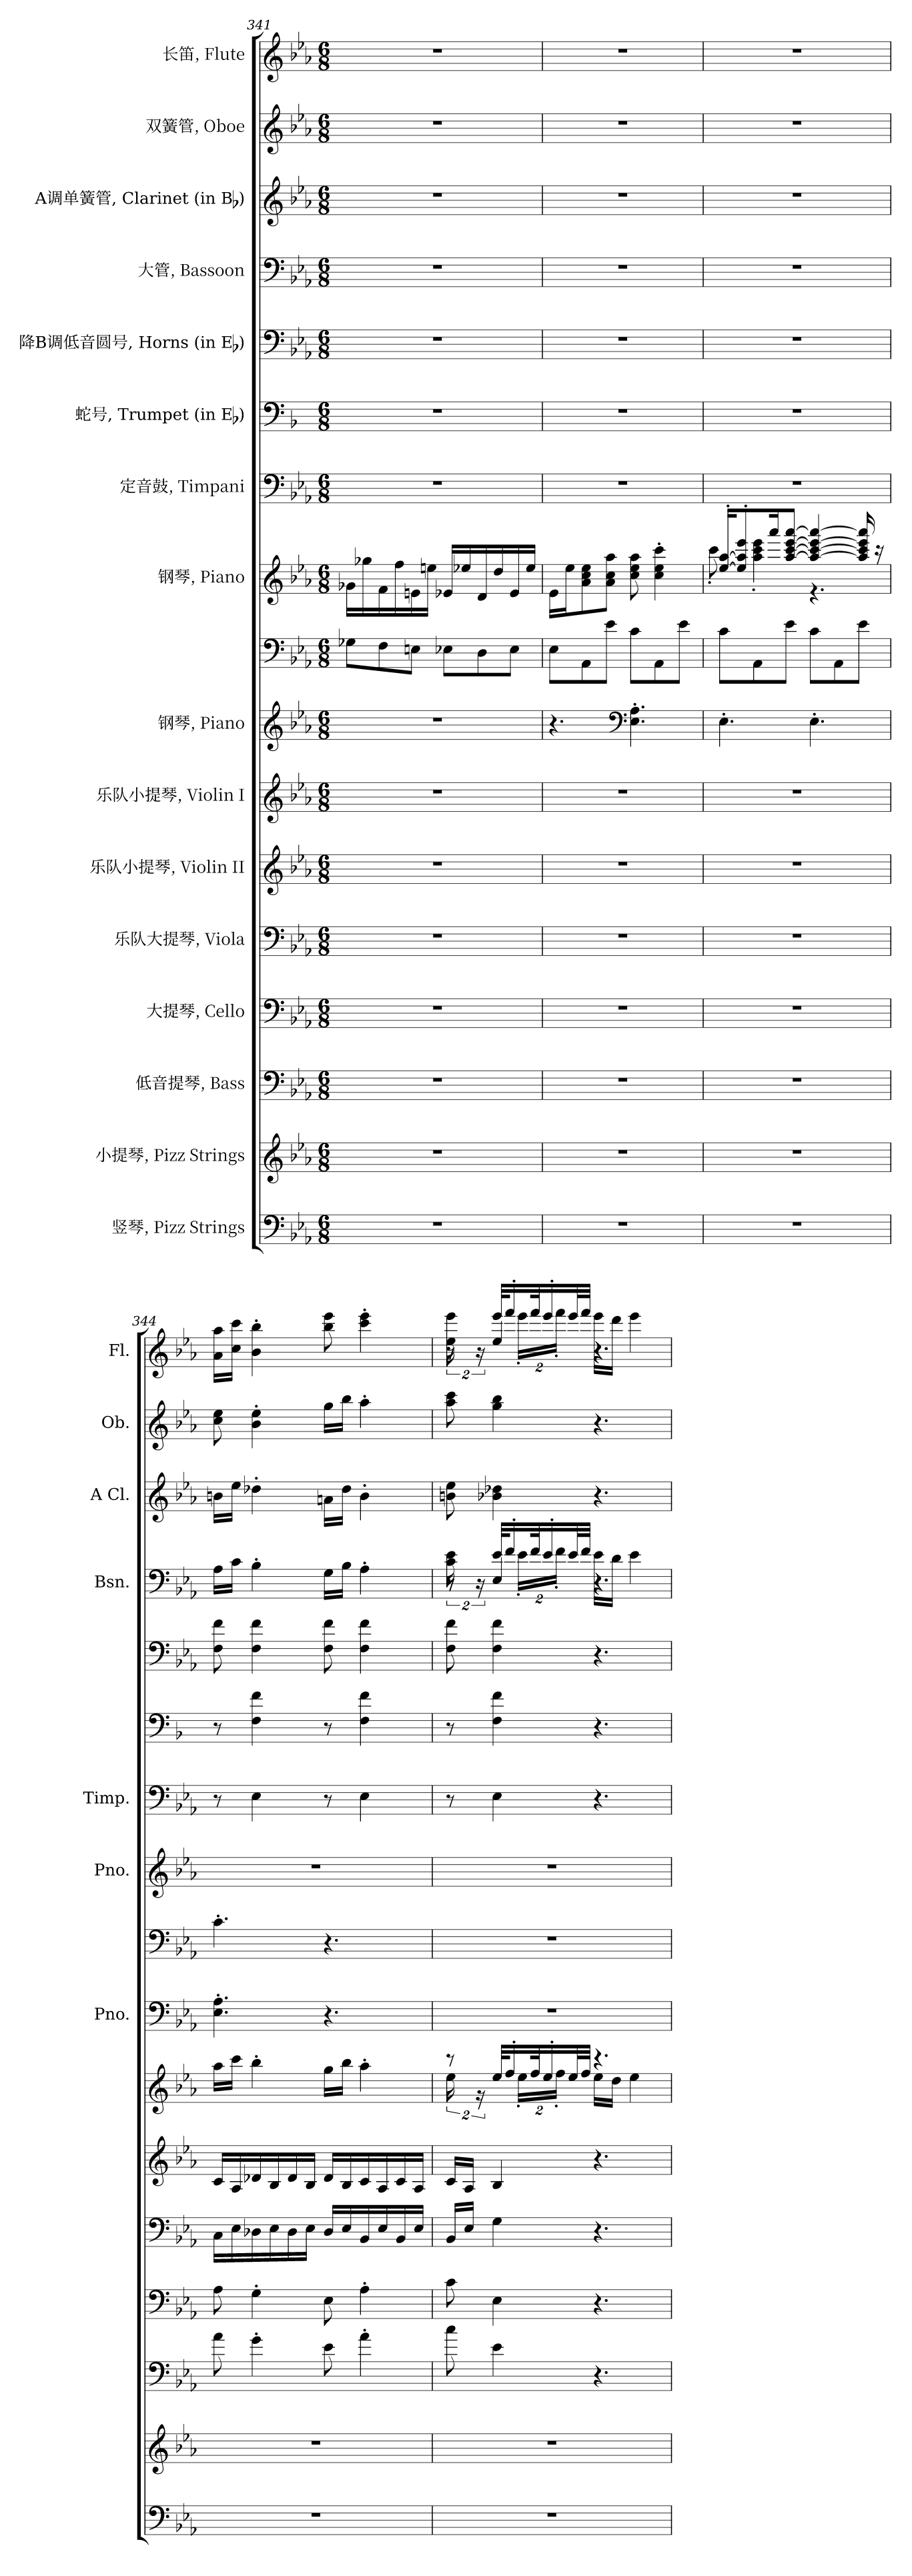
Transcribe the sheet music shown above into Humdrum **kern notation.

**kern	**kern	**kern	**kern	**kern	**kern	**kern	**kern	**kern	**kern	**kern	**kern	**kern	**kern	**kern	**kern	**kern
*part16	*part15	*part14	*part13	*part12	*part11	*part10	*part9	*part9	*part8	*part7	*part6	*part5	*part4	*part3	*part2	*part1
*staff17	*staff16	*staff15	*staff14	*staff13	*staff12	*staff11	*staff10	*staff9	*staff8	*staff7	*staff6	*staff5	*staff4	*staff3	*staff2	*staff1
*I"竖琴, Pizz Strings	*I"小提琴, Pizz Strings	*I"低音提琴, Bass	*I"大提琴, Cello	*I"乐队大提琴, Viola	*I"乐队小提琴, Violin II	*I"乐队小提琴, Violin I	*I"钢琴, Piano	*	*I"钢琴, Piano	*I"定音鼓, Timpani	*I"蛇号, Trumpet (in Eb)	*I"降B调低音圆号, Horns (in Eb)	*I"大管, Bassoon	*I"A调单簧管, Clarinet (in Bb)	*I"双簧管, Oboe	*I"长笛, Flute
*	*	*	*	*	*	*	*I'Pno.	*	*I'Pno.	*I'Timp.	*	*	*I'Bsn.	*I'A Cl.	*I'Ob.	*I'Fl.
*clefF4	*clefG2	*clefF4	*clefF4	*clefF4	*clefG2	*clefG2	*clefG2	*clefF4	*clefG2	*clefF4	*clefF4	*clefF4	*clefF4	*clefG2	*clefG2	*clefG2
*	*	*ITrd7c12	*	*	*	*	*	*	*	*	*ITrd1c2	*ITrd1c2	*	*ITrd2c3	*	*
*k[b-e-a-]	*k[b-e-a-]	*k[b-e-a-]	*k[b-e-a-]	*k[b-e-a-]	*k[b-e-a-]	*k[b-e-a-]	*k[b-e-a-]	*k[b-e-a-]	*k[b-e-a-]	*k[b-e-a-]	*k[b-e-a-]	*k[b-e-a-d-g-]	*k[b-e-a-]	*k[]	*k[b-e-a-]	*k[b-e-a-]
*M6/8	*M6/8	*M6/8	*M6/8	*M6/8	*M6/8	*M6/8	*M6/8	*M6/8	*M6/8	*M6/8	*M6/8	*M6/8	*M6/8	*M6/8	*M6/8	*M6/8
=341	=341	=341	=341	=341	=341	=341	=341	=341	=341	=341	=341	=341	=341	=341	=341	=341
2.r	2.r	2.r	2.r	2.r	2.r	2.r	2.r	8G-X\L	16g-X\LL	2.r	2.r	2.r	2.r	2.r	2.r	2.r
.	.	.	.	.	.	.	.	.	16gg-X\	.	.	.	.	.	.	.
.	.	.	.	.	.	.	.	8F\	16f\	.	.	.	.	.	.	.
.	.	.	.	.	.	.	.	.	16ff\	.	.	.	.	.	.	.
.	.	.	.	.	.	.	.	8En\J	16en\	.	.	.	.	.	.	.
.	.	.	.	.	.	.	.	.	16een\JJ	.	.	.	.	.	.	.
.	.	.	.	.	.	.	.	8E-X\L	16e-X/LL	.	.	.	.	.	.	.
.	.	.	.	.	.	.	.	.	16ee-X/	.	.	.	.	.	.	.
.	.	.	.	.	.	.	.	8D\	16d/	.	.	.	.	.	.	.
.	.	.	.	.	.	.	.	.	16dd/	.	.	.	.	.	.	.
.	.	.	.	.	.	.	.	8E-\J	16e-/	.	.	.	.	.	.	.
.	.	.	.	.	.	.	.	.	16ee-/JJ	.	.	.	.	.	.	.
!!LO:PB:g=z
=342	=342	=342	=342	=342	=342	=342	=342	=342	=342	=342	=342	=342	=342	=342	=342	=342
2.r	2.r	2.r	2.r	2.r	2.r	2.r	4.r	8E-\L	16e-\LL	2.r	2.r	2.r	2.r	2.r	2.r	2.r
.	.	.	.	.	.	.	.	.	16ee-\J	.	.	.	.	.	.	.
.	.	.	.	.	.	.	.	8AA-\	8a-\ 8cc\ 8ee-\	.	.	.	.	.	.	.
.	.	.	.	.	.	.	.	8e-\J	8a-\ 8cc\ 8aa-\J	.	.	.	.	.	.	.
*	*	*	*	*	*	*	*clefF4	*	*	*	*	*	*	*	*	*
.	.	.	.	.	.	.	4.E-\' 4.A-\'	8c\L	8cc\ 8ee-\ 8aa-\	.	.	.	.	.	.	.
.	.	.	.	.	.	.	.	8AA-\	4cc\' 4ee-\' 4ccc\'	.	.	.	.	.	.	.
.	.	.	.	.	.	.	.	8e-\J	.	.	.	.	.	.	.	.
=343	=343	=343	=343	=343	=343	=343	=343	=343	=343	=343	=343	=343	=343	=343	=343	=343
*	*	*	*	*	*	*	*	*	*^	*	*	*	*	*	*	*
2.r	2.r	2.r	2.r	2.r	2.r	2.r	4.E-'\	8c\L	[16ee-/' [16aa-/'KL	8ccc'\	2.r	2.r	2.r	2.r	2.r	2.r	2.r
.	.	.	.	.	.	.	.	.	8ee-/]' 8aa-/]' 8eee-/'	.	.	.	.	.	.	.	.
.	.	.	.	.	.	.	.	8AA-\	.	4aa-\' 4ccc\' 4eee-\'	.	.	.	.	.	.	.
.	.	.	.	.	.	.	.	.	16aaa-/K	.	.	.	.	.	.	.	.
.	.	.	.	.	.	.	.	8e-\J	[8aa-/ [8ccc/ [8eee-/ [8aaa-/J	.	.	.	.	.	.	.	.
.	.	.	.	.	.	.	4.E-'\	8c\L	4aa-/_ 4ccc/_ 4eee-/_ 4aaa-/_	4.r	.	.	.	.	.	.	.
.	.	.	.	.	.	.	.	8AA-\	.	.	.	.	.	.	.	.	.
.	.	.	.	.	.	.	.	8e-\J	16aa-/] 16ccc/] 16eee-/] 16aaa-/]	.	.	.	.	.	.	.	.
.	.	.	.	.	.	.	.	.	16r	.	.	.	.	.	.	.	.
*	*	*	*	*	*	*	*	*	*v	*v	*	*	*	*	*	*	*
=344	=344	=344	=344	=344	=344	=344	=344	=344	=344	=344	=344	=344	=344	=344	=344	=344
2.r	2.r	8A-\	8A-\	16C\LL	16c/LL	16aa-\LL	4.E-\' 4.A-\'	4.c'\	2.r	8r	8r	8E-\ 8e-\	16A-\LL	16g#X\LL	8cc\ 8ee-\	16a-\ 16aa-\LL
.	.	.	.	16E-\	16A-/	16ccc\JJ	.	.	.	.	.	.	16c\JJ	16cc\JJ	.	16cc\ 16ccc\JJ
.	.	4G'\	4G'\	16D-X\	16d-X/	4bb-'\	.	.	.	4E-\	4E-\ 4e-\	4E-\ 4e-\	4B-'\	4b-X'\	4b-\' 4ee-\'	4b-\' 4bb-\'
.	.	.	.	16E-\	16B-/	.	.	.	.	.	.	.	.	.	.	.
.	.	.	.	16D-\	16d-/	.	.	.	.	.	.	.	.	.	.	.
.	.	.	.	16E-\JJ	16B-/JJ	.	.	.	.	.	.	.	.	.	.	.
.	.	8E-\	8E-\	16D-/LL	16d-/LL	16gg\LL	4.r	4.r	.	8r	8r	8E-\ 8e-\	16G\LL	16f#X\LL	16gg\LL	8bb-\ 8eee-\
.	.	.	.	16E-/	16B-/	16bb-\JJ	.	.	.	.	.	.	16B-\JJ	16b-\JJ	16bb-\JJ	.
.	.	4A-'\	4A-'\	16BB-/	16c/	4aa-'\	.	.	.	4E-\	4E-\ 4e-\	4E-\ 4e-\	4A-'\	4g#'\	4aa-'\	4ccc\' 4eee-\'
.	.	.	.	16E-/	16A-/	.	.	.	.	.	.	.	.	.	.	.
.	.	.	.	16BB-/	16c/	.	.	.	.	.	.	.	.	.	.	.
.	.	.	.	16E-/JJ	16A-/JJ	.	.	.	.	.	.	.	.	.	.	.
!!LO:PB:g=z
=345	=345	=345	=345	=345	=345	=345	=345	=345	=345	=345	=345	=345	=345	=345	=345	=345
*	*	*	*	*	*	*^	*	*	*	*	*	*	*^	*	*	*^
*	*	*	*	*	*	*	*	*	*	*	*	*	*	*	*^	*	*	*	*^
2.r	2.r	8c\	8c\	16BB-/LL	16c/LL	8r	32%3ee-\	2.r	2.r	2.r	8r	8r	8E-\ 8e-\	8r	32%3c\ 32%3e-\	8r	8g#X\ 8cc\	8aa-\ 8ccc\	8r	32%3ee-\ 32%3eee-\	8r
.	.	.	.	16E-/JJ	16A-/JJ	.	.	.	.	.	.	.	.	.	.	.	.	.	.	.	.
.	.	.	.	.	.	.	32%3r	.	.	.	.	.	.	.	32%3r	.	.	.	.	32%3r	.
.	.	4E-\	4E-\	4G\	4B-/	32ee-/KLL	.	.	.	.	4E-\	4E-\ 4e-\	4E-\ 4e-\	32e-/KLL	.	4E-/	4gn\ 4b-X\	4gg\ 4bb-\	32eee-/KLL	.	4ee-/
.	.	.	.	.	.	16ff'/	.	.	.	.	.	.	.	16f'/	.	.	.	.	16fff'/	.	.
.	.	.	.	.	.	.	32%3ee-'\L	.	.	.	.	.	.	.	32%3e-'\L	.	.	.	.	32%3eee-'\L	.
.	.	.	.	.	.	32ff/K	.	.	.	.	.	.	.	32f/K	.	.	.	.	32fff/K	.	.
.	.	.	.	.	.	16ee-'/	.	.	.	.	.	.	.	16e-'/	.	.	.	.	16eee-'/	.	.
.	.	.	.	.	.	.	32%3ff'\J	.	.	.	.	.	.	.	32%3f'\J	.	.	.	.	32%3fff'\J	.
.	.	.	.	.	.	32ee-/L	.	.	.	.	.	.	.	32e-/L	.	.	.	.	32eee-/L	.	.
.	.	.	.	.	.	32ff/JJJ	.	.	.	.	.	.	.	32f/JJJ	.	.	.	.	32fff/JJJ	.	.
.	.	4.r	4.r	4.r	4.r	4.r	16ee-\LL	.	.	.	4.r	4.r	4.r	4.r	16e-\LL	4.r	4.r	4.r	4.r	16eee-\LL	4.r
.	.	.	.	.	.	.	16dd\JJ	.	.	.	.	.	.	.	16d\JJ	.	.	.	.	16ddd\JJ	.
.	.	.	.	.	.	.	4ee-\	.	.	.	.	.	.	.	4e-\	.	.	.	.	4eee-\	.
*	*	*	*	*	*	*v	*v	*	*	*	*	*	*	*v	*v	*v	*	*	*v	*v	*v
=	=	=	=	=	=	=	=	=	=	=	=	=	=	=	=	=
*-	*-	*-	*-	*-	*-	*-	*-	*-	*-	*-	*-	*-	*-	*-	*-	*-
